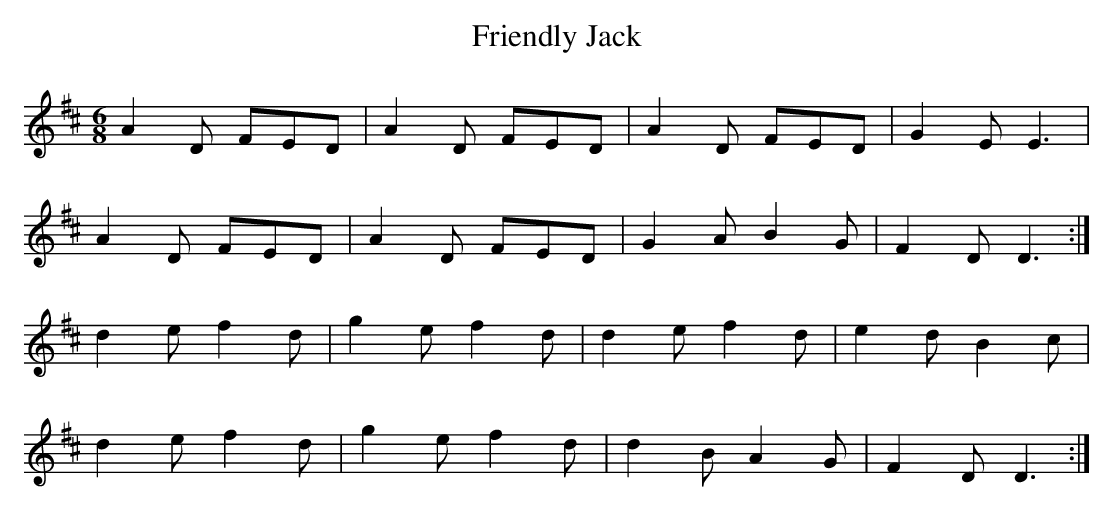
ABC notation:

X:1
T: Friendly Jack
M: 6/8
L: 1/8
K: D
A2D FED | A2D FED | A2D FED | G2E E3  |
A2D FED | A2D FED | G2A B2G | F2D D3 :|
d2e f2d | g2e f2d | d2e f2d | e2d B2c |
d2e f2d | g2e f2d | d2B A2G | F2D D3 :|
